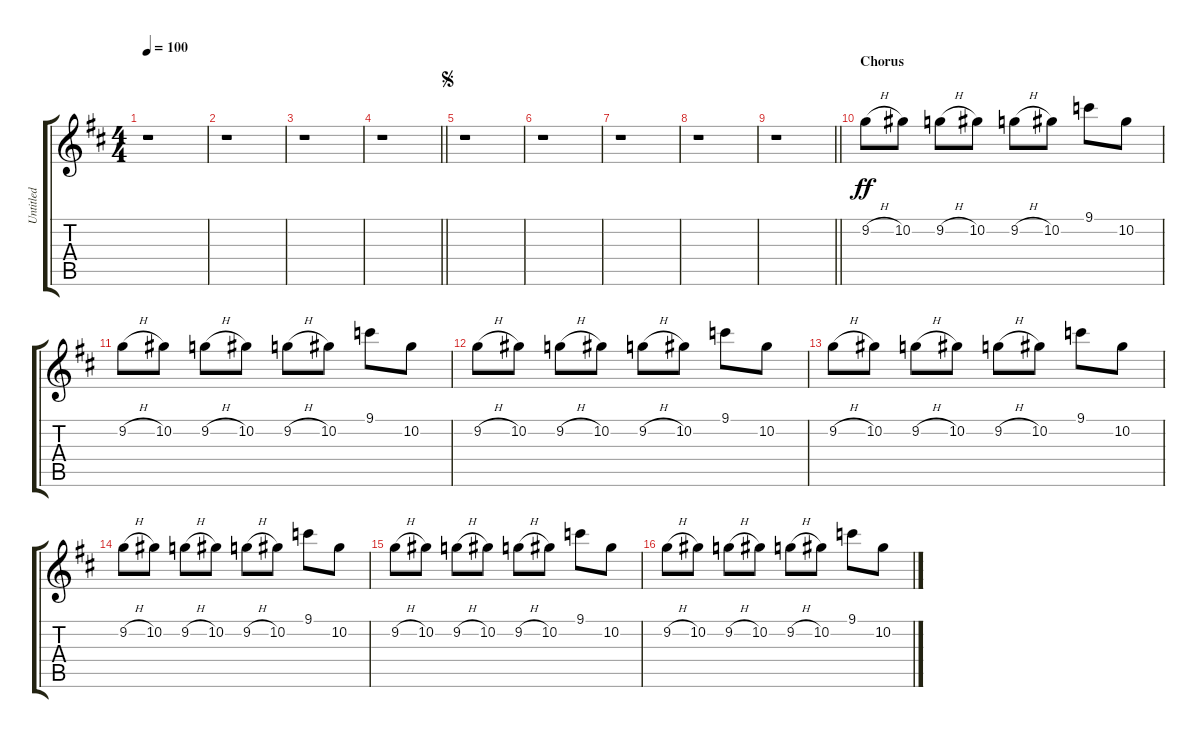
\track ("Untitled" "Untitled") {instrument distortionguitar}
\staff {score tabs}
\tuning (Eb4 Bb3 Gb3 Db3 Ab2 Eb2) {hide}
\ts (4 4)
\tempo 100
\clef g2
\ks d
r.1{dy ff instrument distortionguitar} |
r.1 |
r.1 |
\barLineRight lightlight
r.1 |
\jump segno
r.1 |
r.1 |
r.1 |
r.1 |
\barLineRight lightlight
r.1 |
\section ("" "Chorus")
9.2{h}.8 10.2.8 9.2{h}.8 10.2.8 9.2{h}.8 10.2.8 9.1.8 10.2.8 |
9.2{h}.8 10.2.8 9.2{h}.8 10.2.8 9.2{h}.8 10.2.8 9.1.8 10.2.8 |
9.2{h}.8 10.2.8 9.2{h}.8 10.2.8 9.2{h}.8 10.2.8 9.1.8 10.2.8 |
9.2{h}.8 10.2.8 9.2{h}.8 10.2.8 9.2{h}.8 10.2.8 9.1.8 10.2.8 |
9.2{h}.8 10.2.8 9.2{h}.8 10.2.8 9.2{h}.8 10.2.8 9.1.8 10.2.8 |
9.2{h}.8 10.2.8 9.2{h}.8 10.2.8 9.2{h}.8 10.2.8 9.1.8 10.2.8 |
9.2{h}.8 10.2.8 9.2{h}.8 10.2.8 9.2{h}.8 10.2.8 9.1.8 10.2.8
